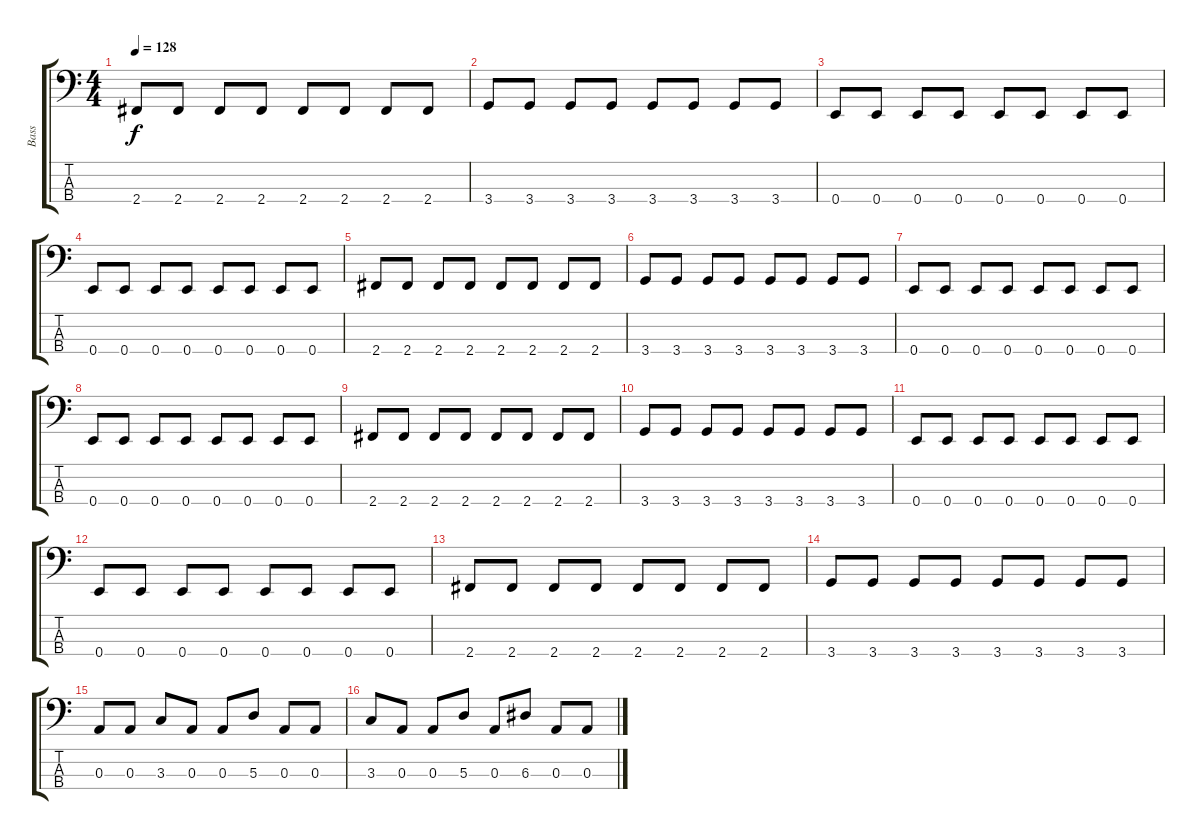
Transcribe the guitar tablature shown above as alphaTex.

\track ("Bass" "Bass") {instrument electricbasspick}
\staff {score tabs}
\tuning (G2 D2 A1 E1) {hide}
\ts (4 4)
\tempo 128
\clef f4
\ks c
2.4.8{dy f} 2.4.8 2.4.8 2.4.8 2.4.8 2.4.8 2.4.8 2.4.8 |
3.4.8 3.4.8 3.4.8 3.4.8 3.4.8 3.4.8 3.4.8 3.4.8 |
0.4.8 0.4.8 0.4.8 0.4.8 0.4.8 0.4.8 0.4.8 0.4.8 |
0.4.8 0.4.8 0.4.8 0.4.8 0.4.8 0.4.8 0.4.8 0.4.8 |
2.4.8 2.4.8 2.4.8 2.4.8 2.4.8 2.4.8 2.4.8 2.4.8 |
3.4.8 3.4.8 3.4.8 3.4.8 3.4.8 3.4.8 3.4.8 3.4.8 |
0.4.8 0.4.8 0.4.8 0.4.8 0.4.8 0.4.8 0.4.8 0.4.8 |
0.4.8 0.4.8 0.4.8 0.4.8 0.4.8 0.4.8 0.4.8 0.4.8 |
2.4.8 2.4.8 2.4.8 2.4.8 2.4.8 2.4.8 2.4.8 2.4.8 |
3.4.8 3.4.8 3.4.8 3.4.8 3.4.8 3.4.8 3.4.8 3.4.8 |
0.4.8 0.4.8 0.4.8 0.4.8 0.4.8 0.4.8 0.4.8 0.4.8 |
0.4.8 0.4.8 0.4.8 0.4.8 0.4.8 0.4.8 0.4.8 0.4.8 |
2.4.8 2.4.8 2.4.8 2.4.8 2.4.8 2.4.8 2.4.8 2.4.8 |
3.4.8 3.4.8 3.4.8 3.4.8 3.4.8 3.4.8 3.4.8 3.4.8 |
0.3.8 0.3.8 3.3.8 0.3.8 0.3.8 5.3.8 0.3.8 0.3.8 |
3.3.8 0.3.8 0.3.8 5.3.8 0.3.8 6.3.8 0.3.8 0.3.8
